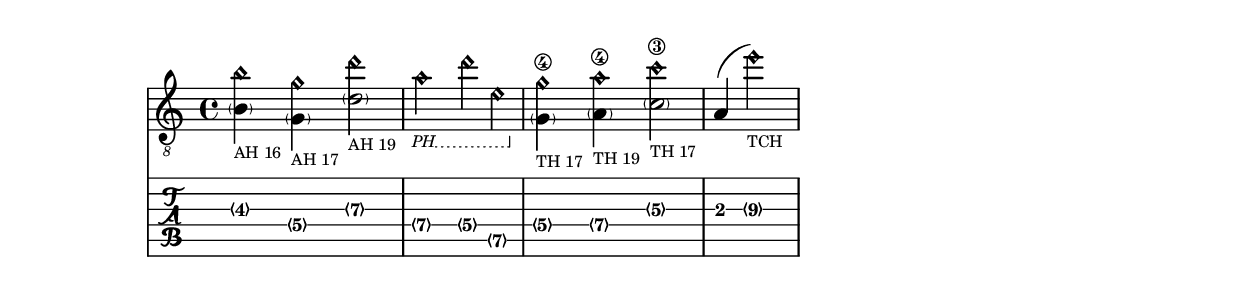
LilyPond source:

%% DO NOT EDIT this file manually; it is automatically
%% generated from LSR http://lsr.dsi.unimi.it
%% Make any changes in LSR itself, or in Documentation/snippets/new/ ,
%% and then run scripts/auxiliar/makelsr.py
%%
%% This file is in the public domain.
\version "2.17.25"

\header {
  lsrtags = "fretted-strings"

  texidoc = "
Demonstrates fretted-string harmonics in tablature

"
  doctitle = "Fretted-string harmonics in tablature"
} % begin verbatim

pinchedHarmonics = {
   \textSpannerDown
   \override TextSpanner.bound-details.left.text =
      \markup {\halign #-0.5 \teeny "PH" }
      \override TextSpanner.style =
         #'dashed-line
   \override TextSpanner.dash-period = #0.6
   \override TextSpanner.bound-details.right.attach-dir = #1
   \override TextSpanner.bound-details.right.text =
      \markup { \draw-line #'(0 . 1) }
   \override TextSpanner.bound-details.right.padding = #-0.5
}

harmonics = {
  %artificial harmonics (AH)
  \textLengthOn
  <\parenthesize b b'\harmonic>4_\markup{ \teeny "AH 16" }
  <\parenthesize g g'\harmonic>4_\markup{ \teeny "AH 17" }
  <\parenthesize d' d''\harmonic>2_\markup{ \teeny "AH 19" }
  %pinched harmonics (PH)
  \pinchedHarmonics
  <a'\harmonic>2\startTextSpan
  <d''\harmonic>4
  <e'\harmonic>4\stopTextSpan
  %tapped harmonics (TH)
  <\parenthesize g\4 g'\harmonic>4_\markup{ \teeny "TH 17" }
  <\parenthesize a\4 a'\harmonic>4_\markup{ \teeny "TH 19" }
  <\parenthesize c'\3 c''\harmonic>2_\markup{ \teeny "TH 17" }
  %touch harmonics (TCH)
  a4( <e''\harmonic>2. )_\markup{ \teeny "TCH" }
}

frettedStrings = {
  %artificial harmonics (AH)
  \harmonicByFret #4 g4\3
  \harmonicByFret #5 d4\4
  \harmonicByFret #7 g2\3
  %pinched harmonics (PH)
  \harmonicByFret #7 d2\4
  \harmonicByFret #5 d4\4
  \harmonicByFret #7 a4\5
  %tapped harmonics (TH)
  \harmonicByFret #5 d4\4
  \harmonicByFret #7 d4\4
  \harmonicByFret #5 g2\3
  %touch harmonics (TCH)
  a4 \harmonicByFret #9 g2.\3
}

\score {
  <<
    \new Staff {
      \new Voice {
        \clef "treble_8"
        \harmonics
      }
    }
    \new TabStaff {
      \new TabVoice {
        \frettedStrings
      }
    }
  >>
}
